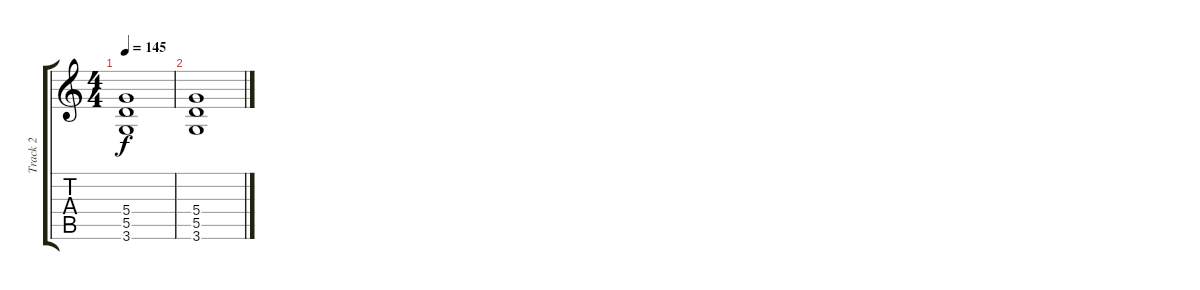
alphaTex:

\track ("Track 2" "Track 2") {instrument overdrivenguitar}
\staff {score tabs}
\tuning (E4 B3 G3 D3 A2 E2) {hide}
\ts (4 4)
\tempo 145
\clef g2
\ks c
(5.4 5.5 3.6).1{dy f} |
(5.4 5.5 3.6).1
